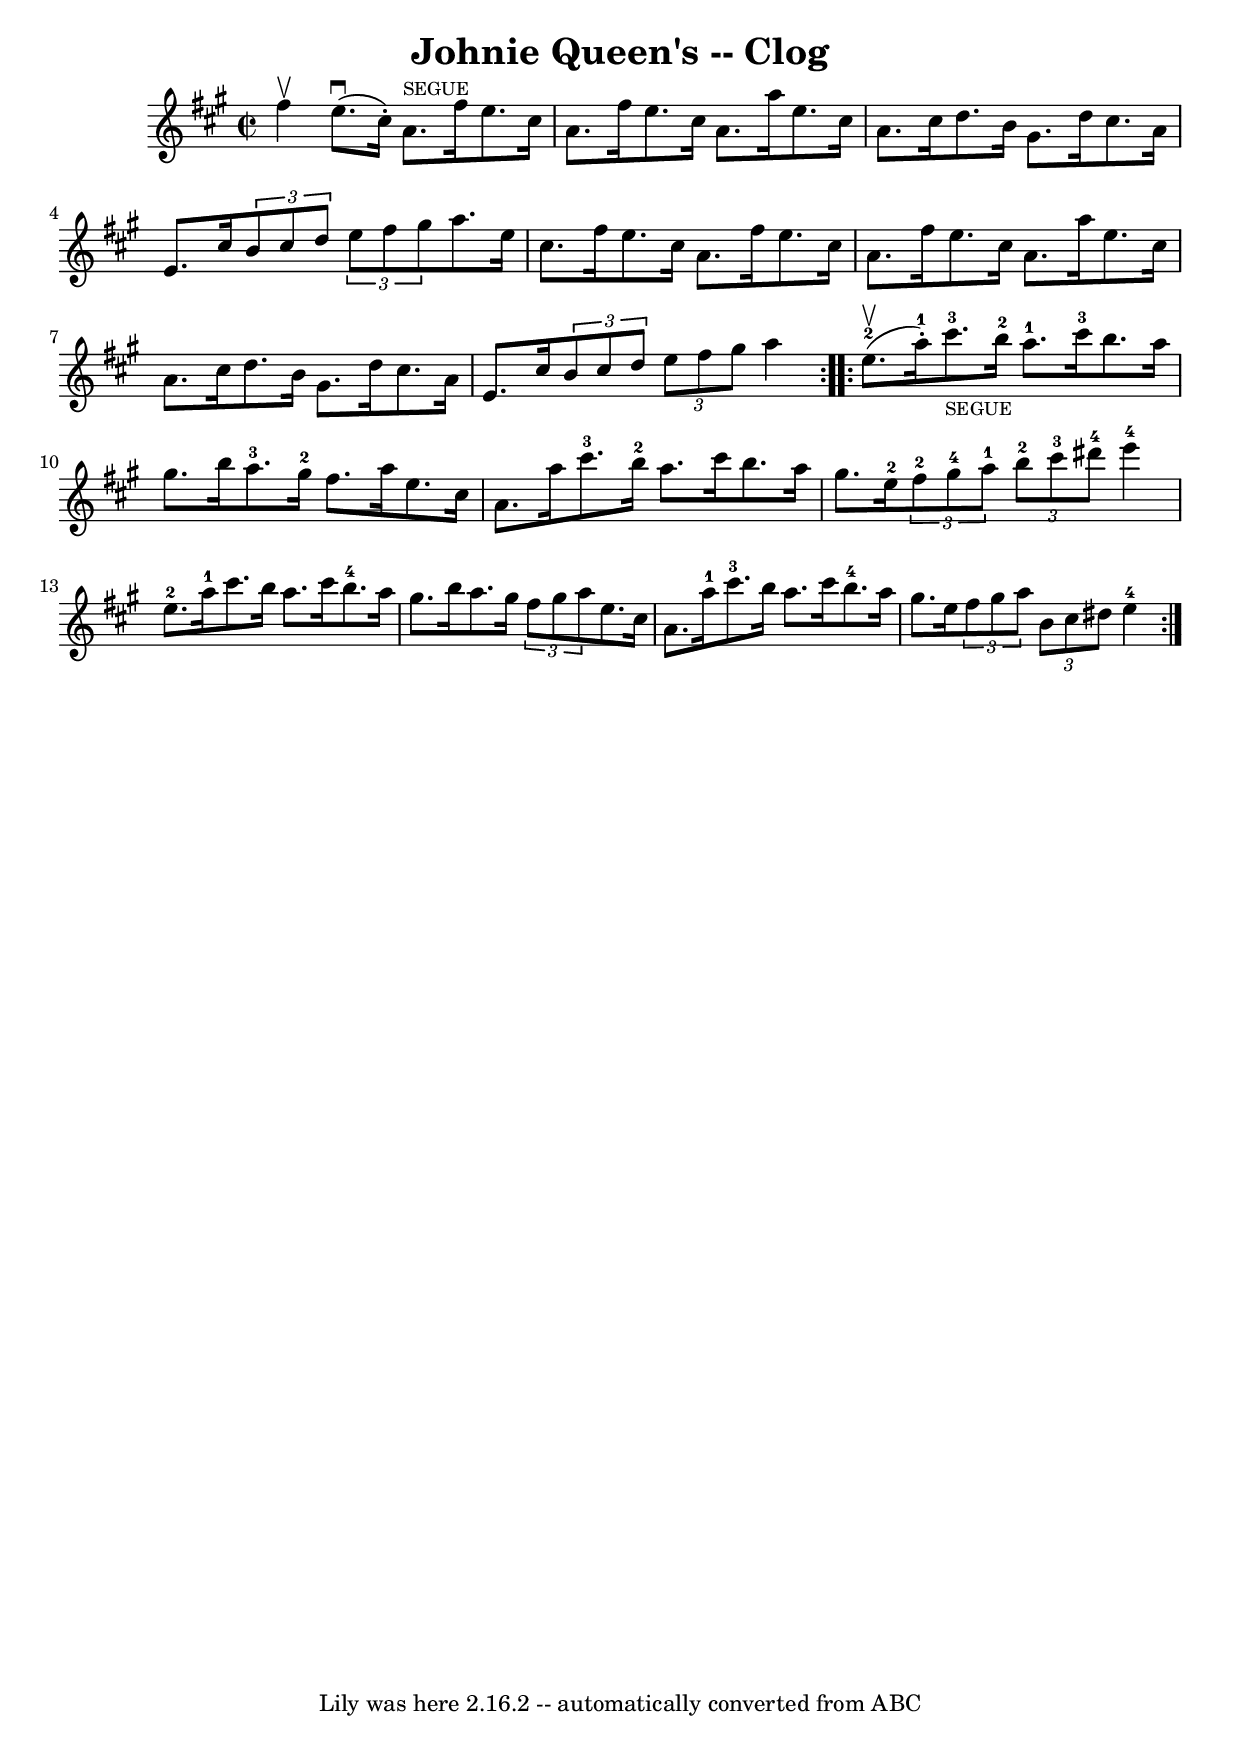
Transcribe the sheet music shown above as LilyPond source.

\version "2.7.40"
\include "Mammoth.ily"
\header {
	%% book = "Ryan's Mammoth Collection"
	crossRefNumber = "1"
	footnotes = "\\\\=20"
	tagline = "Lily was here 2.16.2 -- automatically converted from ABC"
	title = "Johnie Queen's -- Clog"
}
voicedefault =  {


\repeat volta 2 {
\override Staff.TimeSignature #'style = #'C
 \time 2/2 \key a \major fis''4^\upbow |
 e''8.^\downbow(
cis''16 -.) a'8.^\segue fis''16 e''8. cis''16 a'8. fis''16  
  |
 e''8. cis''16 a'8. a''16 e''8. cis''16 a'8.    
cis''16    |
 d''8. b'16 gis'8. d''16 cis''8. a'16    
e'8. cis''16    |
   \times 2/3 { b'8 cis''8 d''8  }   
\times 2/3 { e''8 fis''8 gis''8  } a''8. e''16 cis''8.    
fis''16    |
 e''8. cis''16 a'8. fis''16 e''8.    
cis''16 a'8. fis''16    |
 e''8. cis''16 a'8. a''16    
e''8. cis''16 a'8. cis''16    |
 d''8. b'16 gis'8.    
d''16 cis''8. a'16 e'8. cis''16    |
   \times 2/3 { b'8    
cis''8 d''8  }   \times 2/3 { e''8 fis''8 gis''8  } a''4  }     
\repeat volta 2 { e''8.-2^\upbow(a''16-1-.)   |
       
cis'''8.-3_\segue b''16-2 a''8.-1 cis'''16-3 b''8.    
a''16 gis''8. b''16    |
 a''8.-3 gis''16-2 fis''8.   
 a''16 e''8. cis''16 a'8. a''16    |
 cis'''8.-3   
b''16-2 a''8. cis'''16 b''8. a''16 gis''8. e''16-2   
|
     \times 2/3 { fis''8-2 gis''8-4 a''8-1 }   
\times 2/3 { b''8-2 cis'''8-3 dis'''8-4 } e'''4-4   
e''8.-2 a''16-1   |
 cis'''8. b''16 a''8. cis'''16 
 b''8.-4 a''16 gis''8. b''16    |
 a''8. gis''16    
\times 2/3 { fis''8 gis''8 a''8  } e''8. cis''16 a'8. a''16 
-1   |
 cis'''8.-3 b''16 a''8. cis'''16 b''8. 
-4 a''16 gis''8. e''16    |
   \times 2/3 { fis''8 gis''8  
 a''8  }   \times 2/3 { b'8 cis''8 dis''8  } e''4-4     }   
}

\score{
    <<

	\context Staff="default"
	{
	    \voicedefault 
	}

    >>
	\layout {
	}
	\midi {}
}
